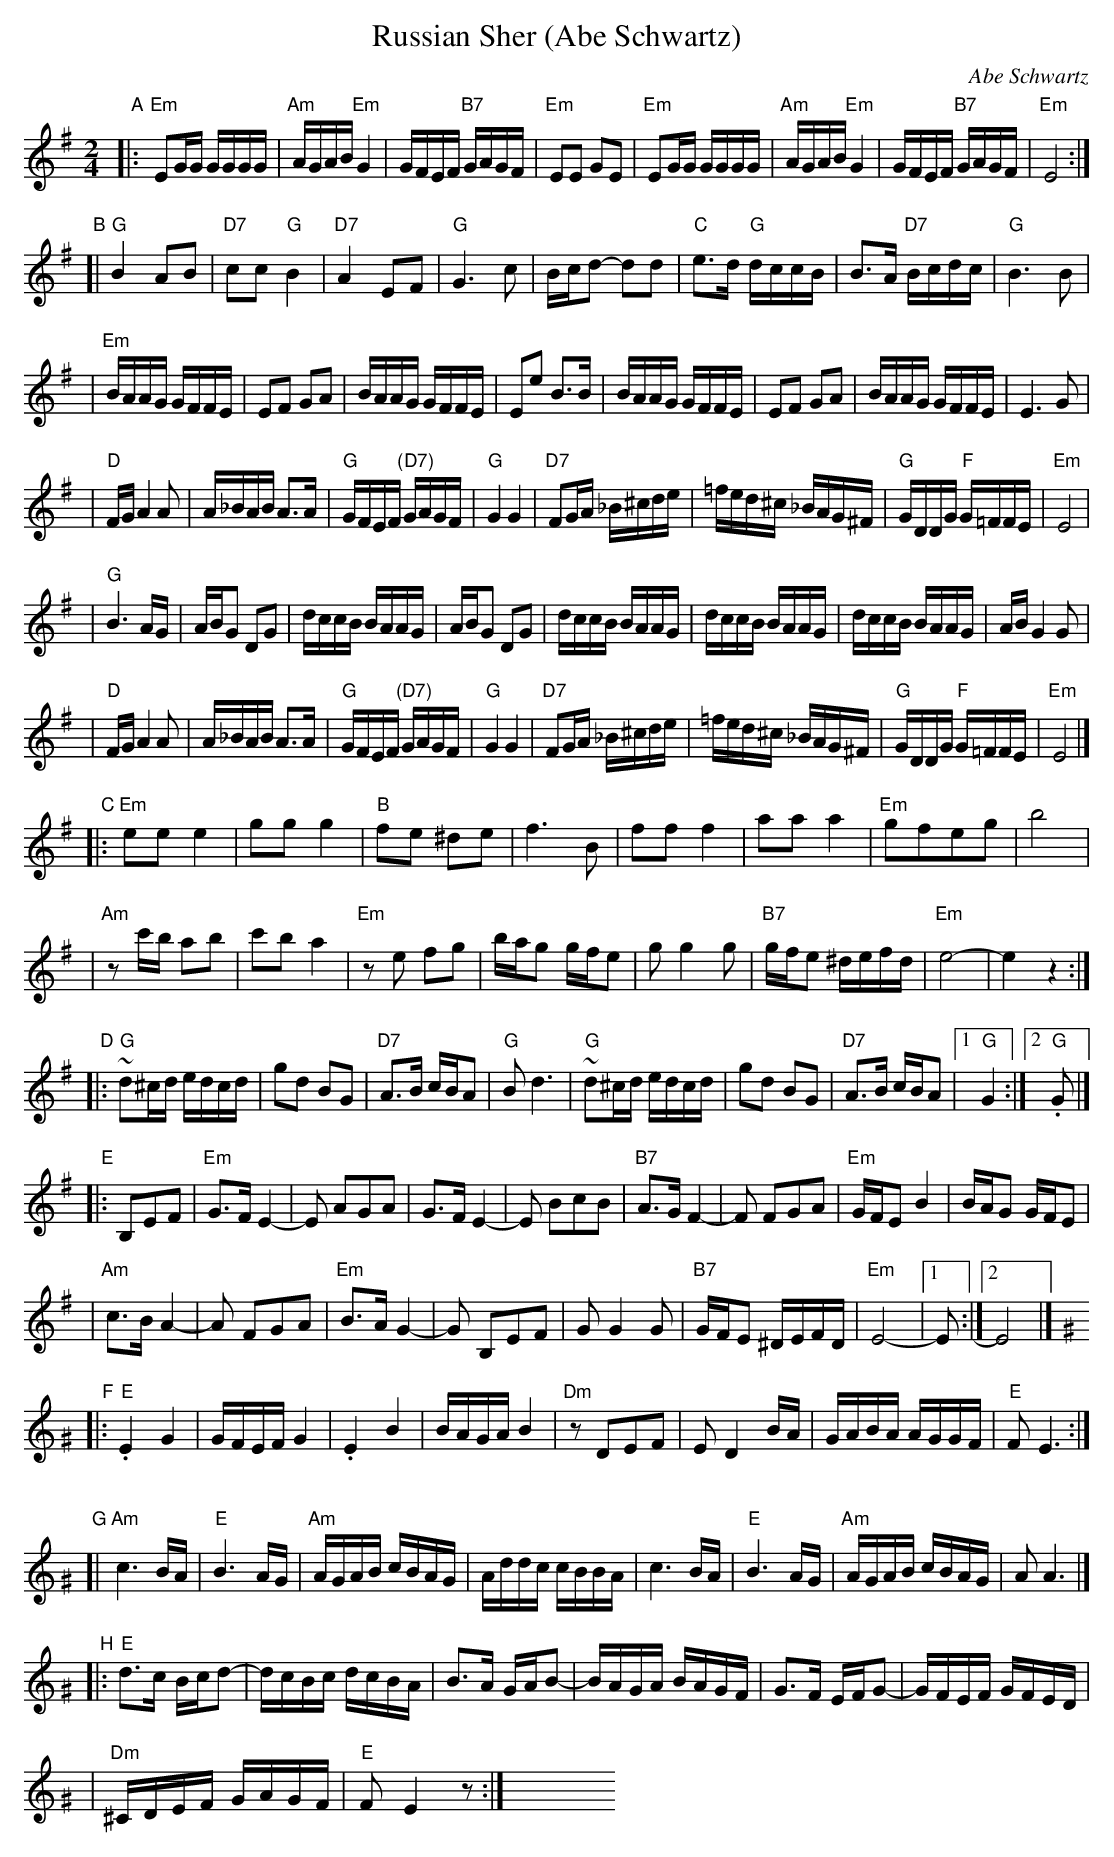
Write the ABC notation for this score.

X:1
T: Russian Sher (Abe Schwartz)
O: Abe Schwartz
M: 2/4
L: 1/16
K: Em
"A" \
|: "Em"E2GG GGGG | "Am"AGAB "Em"G4 | GFEF "B7"GAGF | "Em"E2E2 G2E2 | "Em"E2GG GGGG | "Am"AGAB "Em"G4 | GFEF "B7"GAGF | "Em"E8 :|
"B" \
[| "G"B4 A2B2 | "D7"c2c2 "G"B4 | "D7"A4 E2F2 | "G"G6 c2 | Bcd2- d2d2 | "C"e3d "G"dccB | B3A "D7"Bcdc | "G"B6 B2 |
| "Em"BAAG GFFE | E2F2 G2A2 | BAAG GFFE | E2e2 B3B | BAAG GFFE | E2F2 G2A2 | BAAG GFFE | E6 G2 |
| "D"FGA4 A2 | A_BAB A3A | "G"GFEF "(D7)"GAGF | "G"G4 G4 | "D7"F2GA _B^cde | =fed^c _BAG^F | "G"GDDG "F"G=FFE | "Em"E8 |
| "G"B6 AG | ABG2 D2G2 | dccB BAAG | ABG2 D2G2 | dccB BAAG | dccB BAAG | dccB BAAG | ABG4 G2 |
| "D"FGA4 A2 | A_BAB A3A | "G"GFEF "(D7)"GAGF | "G"G4 G4 | "D7"F2GA _B^cde | =fed^c _BAG^F | "G"GDDG "F"G=FFE | "Em"E8 |]
"C" \
|: "Em"e2e2 e4 | g2g2 g4 | "B"f2e2 ^d2e2 | f6 B2 | f2f2 f4 | a2a2 a4 | "Em"g2f2e2g2 | b8 |
| "Am"z2c'b a2b2 | c'2b2 a4 | "Em"z2e2 f2g2 | bag2 gfe2 | g2 g4 g2 | "B7"gfe2 ^defd | "Em"e8- | e4z4 :|
"D" \
|: "G"~d2^cd edcd | g2d2 B2G2 | "D7"A3B cBA2 | "G"B2d6 | "G"~d2^cd edcd | g2d2 B2G2 | "D7"A3B cBA2 |1 "G"G4 :|2 "G".G2 |]
"E" \
|: B,2E2F2 | "Em"G3F E4- | E2 A2G2A2 | G3F E4- | E2 B2c2B2 | "B7"A3GF4- | F2 F2G2A2 | "Em"GFE2 B4 | BAG2 GFE2 |
| "Am"c3BA4- | A2 F2G2A2 | "Em"B3AG4- | G2 B,2E2F2 | G2G4G2 | "B7"GFE2 ^DEFD | "Em"E8- |1 E2 :|2 E8 |]
K:Am^G
"F" \
|: "E".E4 G4 | GFEF G4 | .E4 B4 | BAGA B4 | "Dm"z2 D2E2F2 | E2D4 BA | GABA AGGF | "E"F2E6 :|
"G" \
[| "Am"c6 BA | "E"B6 AG | "Am"AGAB cBAG | Addc cBBA | c6 BA | "E"B6 AG | "Am"AGAB cBAG | A2 A6 |]
"H" \
|: "E"d3c Bcd2- | dcBc dcBA | B3A GAB2- | BAGA BAGF | G3F EFG2- | GFEF GFED |
| "Dm"^CDEF GAGF | "E"F2 E4 z2 :| y8 y8 y8 y8 y8 y8 y8 y8
